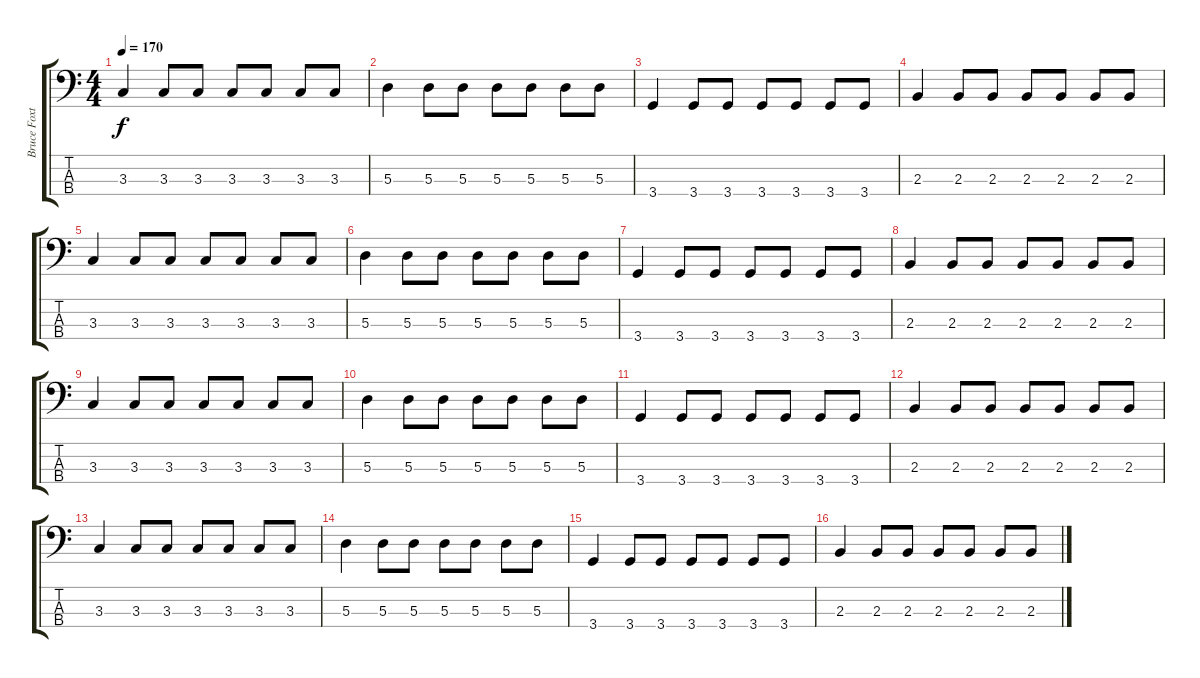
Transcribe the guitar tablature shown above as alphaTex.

\track ("Bruce Foxton" "Bruce Foxt") {instrument electricbassfinger}
\staff {score tabs}
\tuning (G2 D2 A1 E1) {hide}
\ts (4 4)
\tempo 170
\clef f4
\ks c
3.3.4{dy f} 3.3.8 3.3.8 3.3.8 3.3.8 3.3.8 3.3.8 |
5.3.4 5.3.8 5.3.8 5.3.8 5.3.8 5.3.8 5.3.8 |
3.4.4 3.4.8 3.4.8 3.4.8 3.4.8 3.4.8 3.4.8 |
2.3.4 2.3.8 2.3.8 2.3.8 2.3.8 2.3.8 2.3.8 |
3.3.4 3.3.8 3.3.8 3.3.8 3.3.8 3.3.8 3.3.8 |
5.3.4 5.3.8 5.3.8 5.3.8 5.3.8 5.3.8 5.3.8 |
3.4.4 3.4.8 3.4.8 3.4.8 3.4.8 3.4.8 3.4.8 |
2.3.4 2.3.8 2.3.8 2.3.8 2.3.8 2.3.8 2.3.8 |
3.3.4 3.3.8 3.3.8 3.3.8 3.3.8 3.3.8 3.3.8 |
5.3.4 5.3.8 5.3.8 5.3.8 5.3.8 5.3.8 5.3.8 |
3.4.4 3.4.8 3.4.8 3.4.8 3.4.8 3.4.8 3.4.8 |
2.3.4 2.3.8 2.3.8 2.3.8 2.3.8 2.3.8 2.3.8 |
3.3.4 3.3.8 3.3.8 3.3.8 3.3.8 3.3.8 3.3.8 |
5.3.4 5.3.8 5.3.8 5.3.8 5.3.8 5.3.8 5.3.8 |
3.4.4 3.4.8 3.4.8 3.4.8 3.4.8 3.4.8 3.4.8 |
2.3.4 2.3.8 2.3.8 2.3.8 2.3.8 2.3.8 2.3.8
